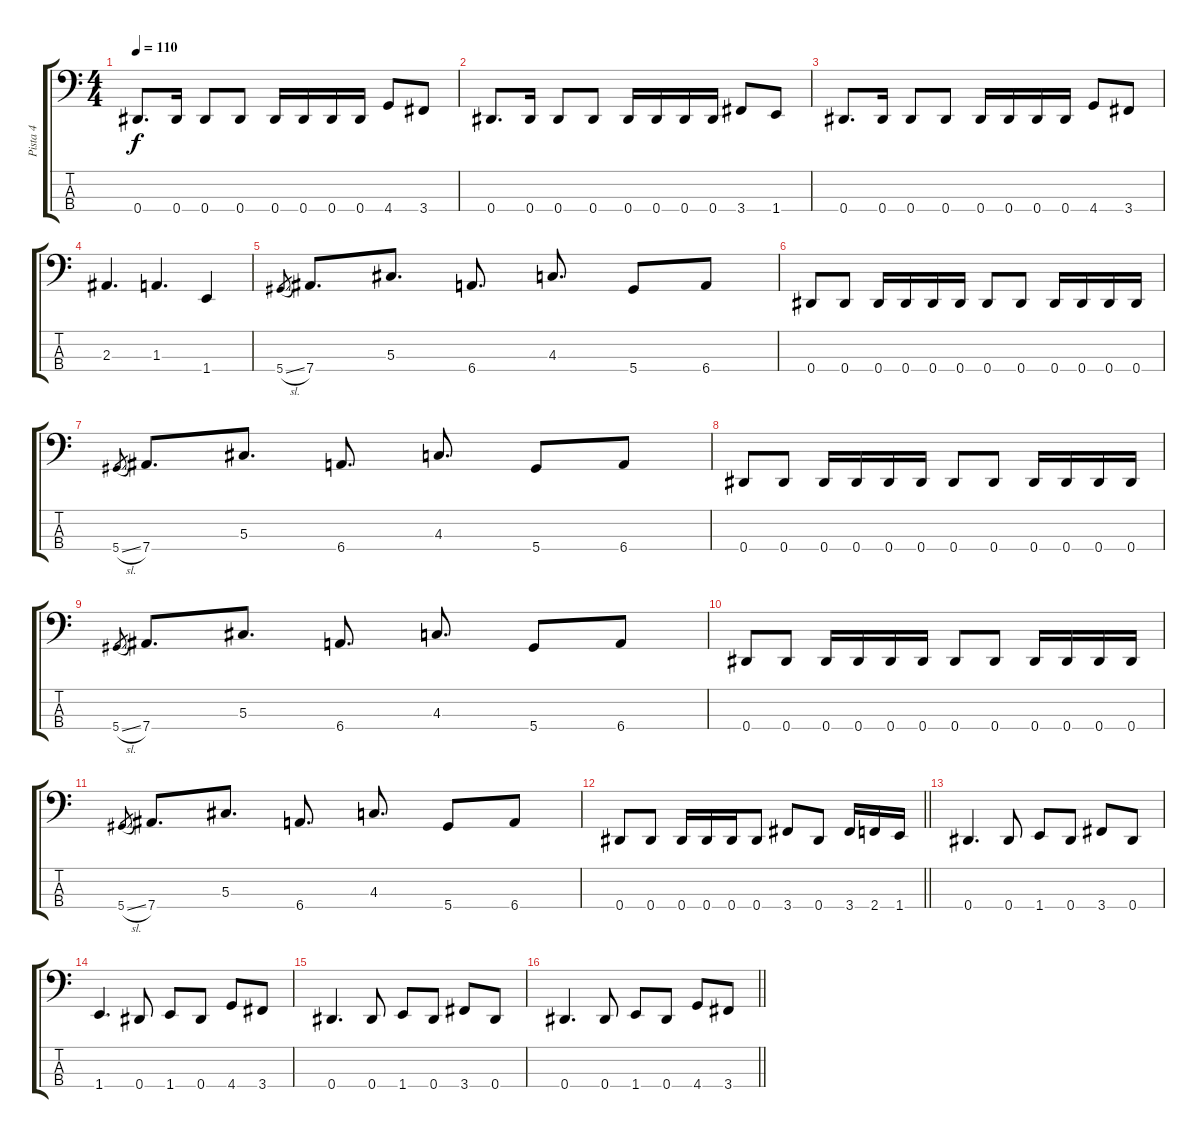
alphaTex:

\track ("Pista 4" "Pista 4") {instrument electricbassfinger}
\staff {score tabs}
\tuning (Gb2 Db2 Ab1 Eb1) {hide}
\ts (4 4)
\tempo 110
\clef f4
\ks c
0.4.8{d dy f} 0.4.16 0.4.8 0.4.8 0.4.16 0.4.16 0.4.16 0.4.16 4.4.8 3.4.8 |
0.4.8{d} 0.4.16 0.4.8 0.4.8 0.4.16 0.4.16 0.4.16 0.4.16 3.4.8 1.4.8 |
0.4.8{d} 0.4.16 0.4.8 0.4.8 0.4.16 0.4.16 0.4.16 0.4.16 4.4.8 3.4.8 |
2.3.4{d} 1.3.4{d} 1.4.4 |
5.4{sl}.8{gr} 7.4.8{d} 5.3.8{d} 6.4.8{d} 4.3.8{d} 5.4.8 6.4.8 |
0.4.8 0.4.8 0.4.16 0.4.16 0.4.16 0.4.16 0.4.8 0.4.8 0.4.16 0.4.16 0.4.16 0.4.16 |
5.4{sl}.8{gr} 7.4.8{d} 5.3.8{d} 6.4.8{d} 4.3.8{d} 5.4.8 6.4.8 |
0.4.8 0.4.8 0.4.16 0.4.16 0.4.16 0.4.16 0.4.8 0.4.8 0.4.16 0.4.16 0.4.16 0.4.16 |
5.4{sl}.8{gr} 7.4.8{d} 5.3.8{d} 6.4.8{d} 4.3.8{d} 5.4.8 6.4.8 |
0.4.8 0.4.8 0.4.16 0.4.16 0.4.16 0.4.16 0.4.8 0.4.8 0.4.16 0.4.16 0.4.16 0.4.16 |
5.4{sl}.8{gr} 7.4.8{d} 5.3.8{d} 6.4.8{d} 4.3.8{d} 5.4.8 6.4.8 |
\barLineRight lightlight
0.4.8 0.4.8 0.4.16 0.4.16 0.4.16 0.4.8 3.4.8 0.4.8 3.4.16 2.4.16 1.4.16 |
0.4.4{d} 0.4.8 1.4.8 0.4.8 3.4.8 0.4.8 |
1.4.4{d} 0.4.8 1.4.8 0.4.8 4.4.8 3.4.8 |
0.4.4{d} 0.4.8 1.4.8 0.4.8 3.4.8 0.4.8 |
\barLineRight lightlight
0.4.4{d} 0.4.8 1.4.8 0.4.8 4.4.8 3.4.8
